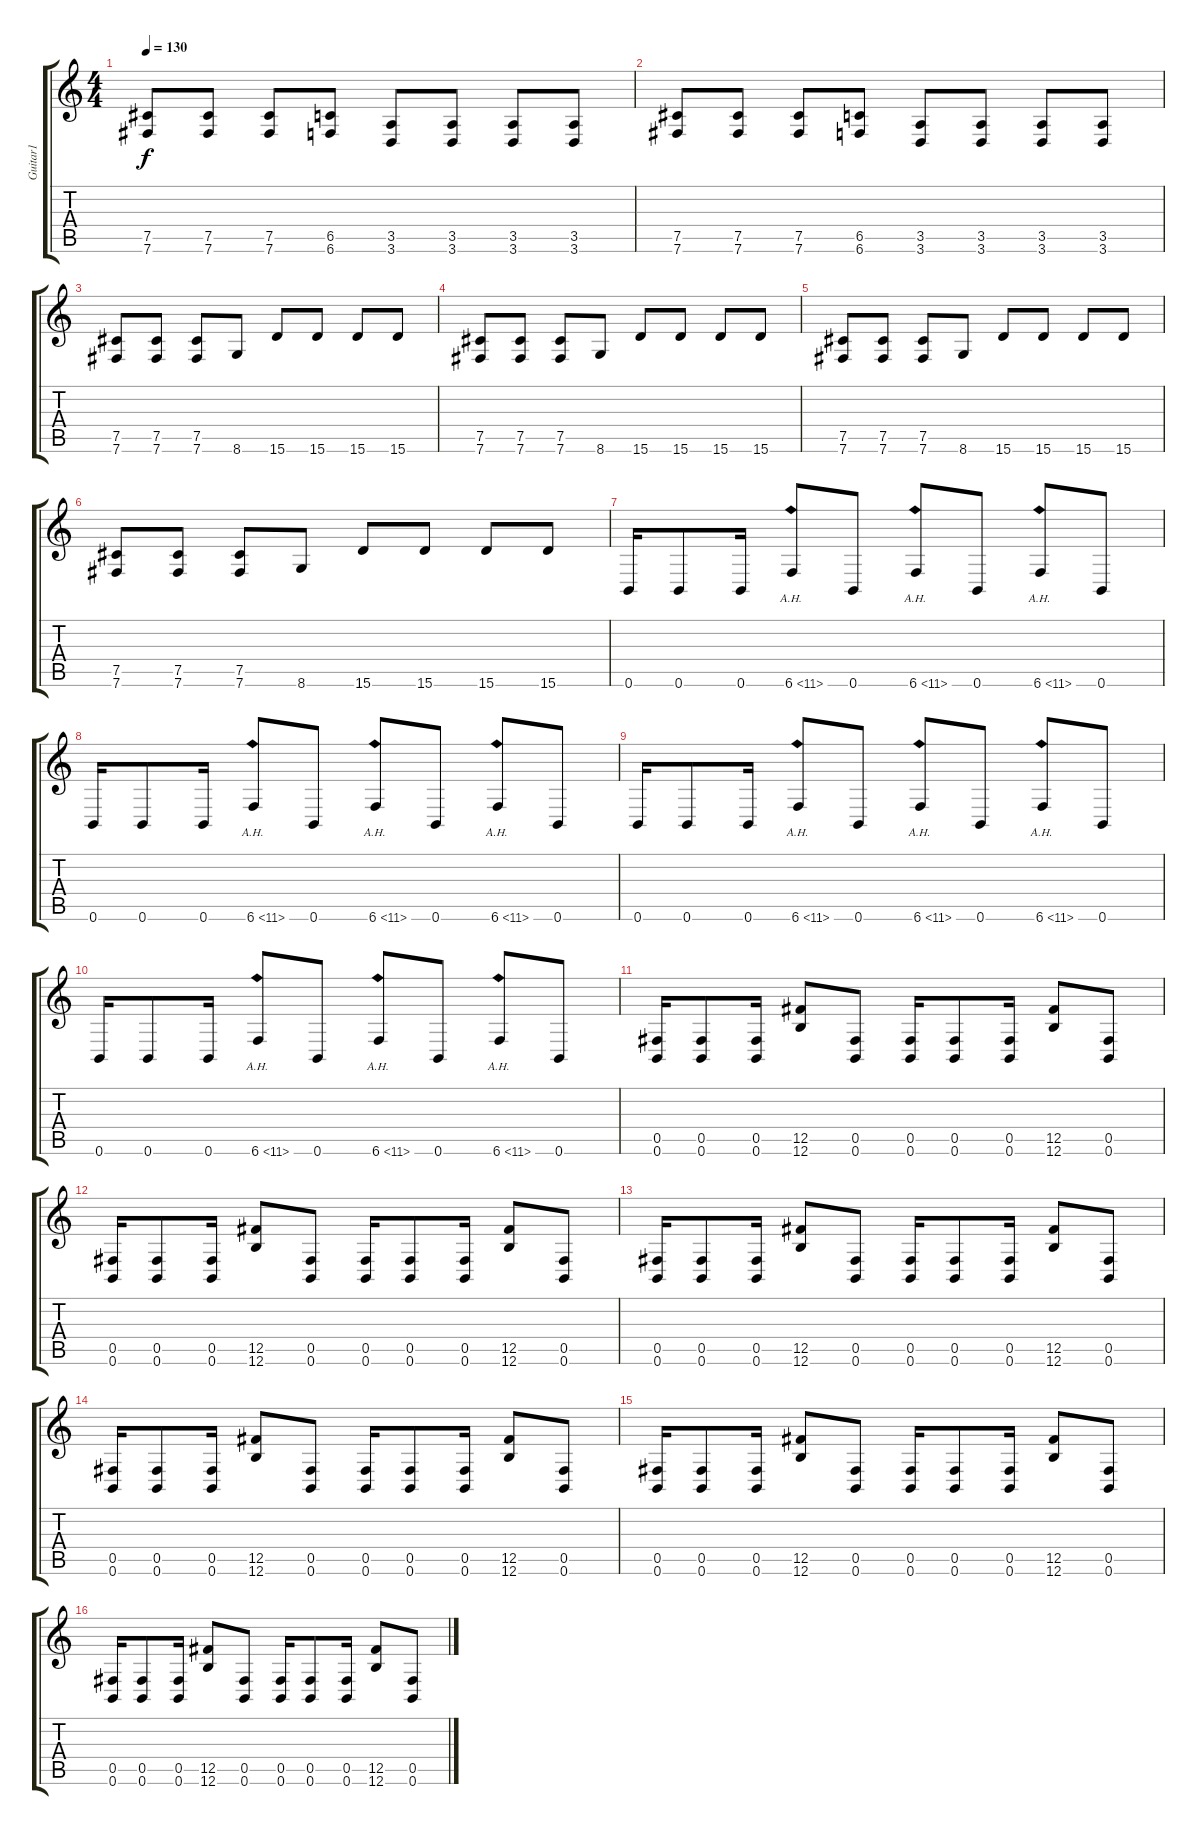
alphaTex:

\track ("Guitar1" "Guitar1") {instrument distortionguitar}
\staff {score tabs}
\tuning (D4 A3 E3 B2 Gb2 B1) {hide}
\ts (4 4)
\tempo 130
\clef g2
\ks c
(7.5 7.6).8{dy f} (7.5 7.6).8 (7.5 7.6).8 (6.5 6.6).8 (3.5 3.6).8 (3.5 3.6).8 (3.5 3.6).8 (3.5 3.6).8 |
(7.5 7.6).8 (7.5 7.6).8 (7.5 7.6).8 (6.5 6.6).8 (3.5 3.6).8 (3.5 3.6).8 (3.5 3.6).8 (3.5 3.6).8 |
(7.5 7.6).8 (7.5 7.6).8 (7.5 7.6).8 8.6.8 15.6.8 15.6.8 15.6.8 15.6.8 |
(7.5 7.6).8 (7.5 7.6).8 (7.5 7.6).8 8.6.8 15.6.8 15.6.8 15.6.8 15.6.8 |
(7.5 7.6).8 (7.5 7.6).8 (7.5 7.6).8 8.6.8 15.6.8 15.6.8 15.6.8 15.6.8 |
(7.5 7.6).8 (7.5 7.6).8 (7.5 7.6).8 8.6.8 15.6.8 15.6.8 15.6.8 15.6.8 |
0.6.16 0.6.8 0.6.16 6.6{ah 5}.8 0.6.8 6.6{ah 5}.8 0.6.8 6.6{ah 5}.8 0.6.8 |
0.6.16 0.6.8 0.6.16 6.6{ah 5}.8 0.6.8 6.6{ah 5}.8 0.6.8 6.6{ah 5}.8 0.6.8 |
0.6.16 0.6.8 0.6.16 6.6{ah 5}.8 0.6.8 6.6{ah 5}.8 0.6.8 6.6{ah 5}.8 0.6.8 |
0.6.16 0.6.8 0.6.16 6.6{ah 5}.8 0.6.8 6.6{ah 5}.8 0.6.8 6.6{ah 5}.8 0.6.8 |
(0.5 0.6).16 (0.5 0.6).8 (0.5 0.6).16 (12.5 12.6).8 (0.5 0.6).8 (0.5 0.6).16 (0.5 0.6).8 (0.5 0.6).16 (12.5 12.6).8 (0.5 0.6).8 |
(0.5 0.6).16 (0.5 0.6).8 (0.5 0.6).16 (12.5 12.6).8 (0.5 0.6).8 (0.5 0.6).16 (0.5 0.6).8 (0.5 0.6).16 (12.5 12.6).8 (0.5 0.6).8 |
(0.5 0.6).16 (0.5 0.6).8 (0.5 0.6).16 (12.5 12.6).8 (0.5 0.6).8 (0.5 0.6).16 (0.5 0.6).8 (0.5 0.6).16 (12.5 12.6).8 (0.5 0.6).8 |
(0.5 0.6).16 (0.5 0.6).8 (0.5 0.6).16 (12.5 12.6).8 (0.5 0.6).8 (0.5 0.6).16 (0.5 0.6).8 (0.5 0.6).16 (12.5 12.6).8 (0.5 0.6).8 |
(0.5 0.6).16 (0.5 0.6).8 (0.5 0.6).16 (12.5 12.6).8 (0.5 0.6).8 (0.5 0.6).16 (0.5 0.6).8 (0.5 0.6).16 (12.5 12.6).8 (0.5 0.6).8 |
(0.5 0.6).16 (0.5 0.6).8 (0.5 0.6).16 (12.5 12.6).8 (0.5 0.6).8 (0.5 0.6).16 (0.5 0.6).8 (0.5 0.6).16 (12.5 12.6).8 (0.5 0.6).8
